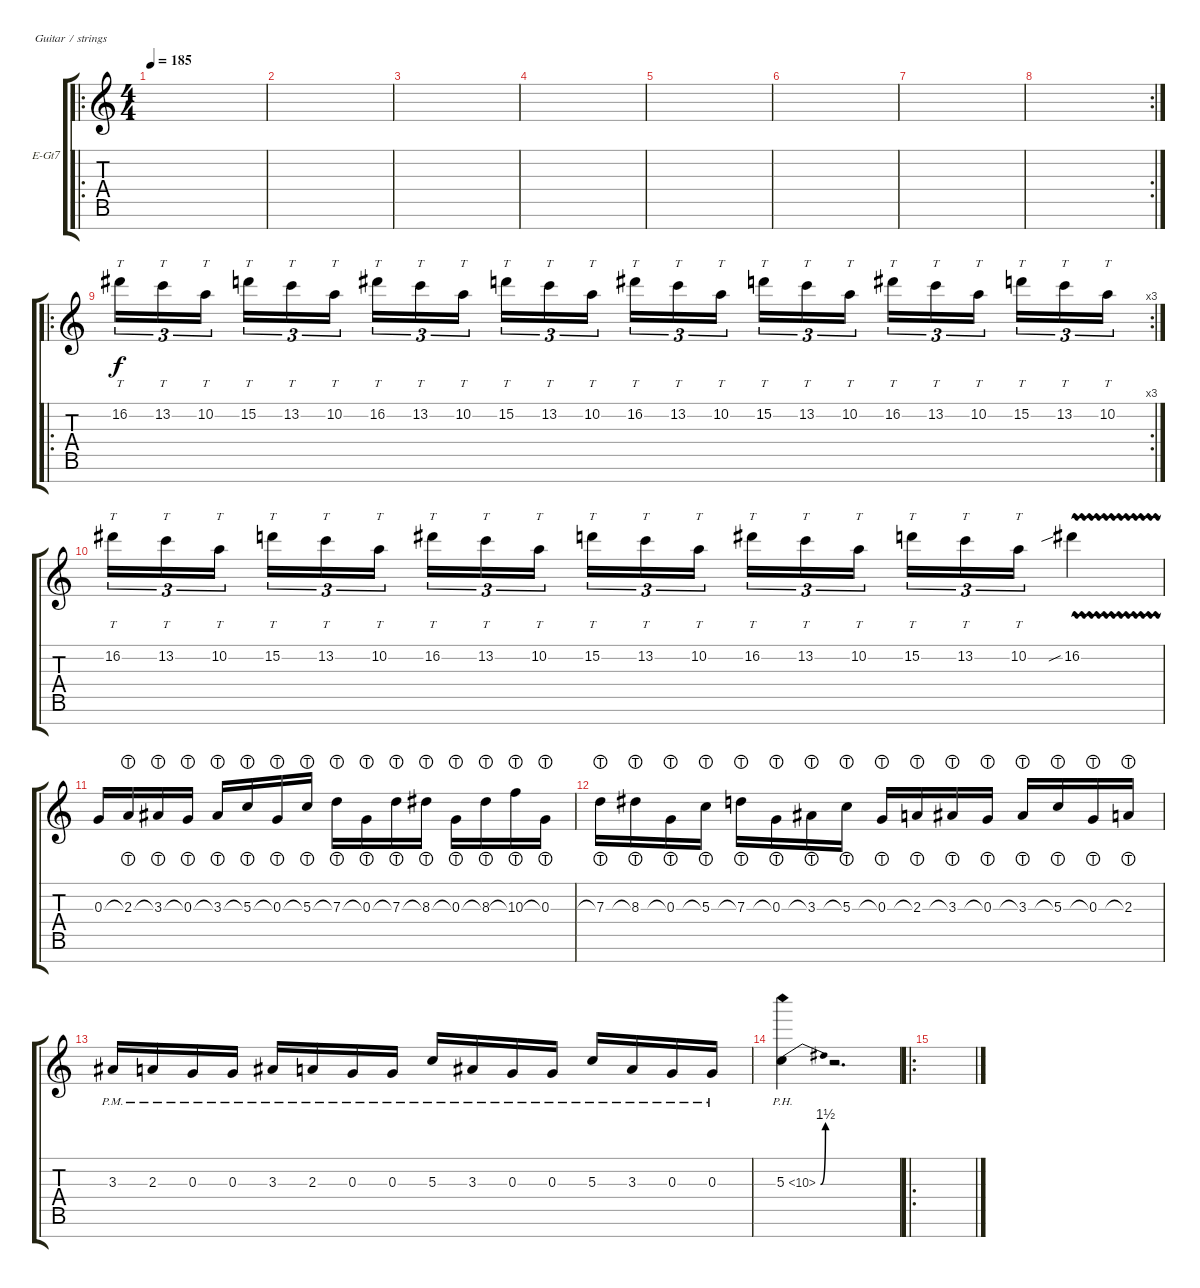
\bracketExtendMode groupsimilarinstruments
\firstSystemTrackNameOrientation horizontal
\otherSystemsTrackNameOrientation horizontal
\track ("Lead Guitar" "E-Gt7") {instrument distortionguitar}
\staff {score tabs}
\tuning (E4 B3 G3 D3 A2 E2 B1)
\ro
\ts (4 4)
\tempo 185
\clef g2
\ks c
|
|
|
|
|
|
|
\rc 2
|
\ro
\rc 3
16.2.16{tt tu (3 2)} 13.2.16{tt tu (3 2)} 10.2.16{tt tu (3 2)} 15.2.16{tt tu (3 2)} 13.2.16{tt tu (3 2)} 10.2.16{tt tu (3 2)} 16.2.16{tt tu (3 2)} 13.2.16{tt tu (3 2)} 10.2.16{tt tu (3 2)} 15.2.16{tt tu (3 2)} 13.2.16{tt tu (3 2)} 10.2.16{tt tu (3 2)} 16.2.16{tt tu (3 2)} 13.2.16{tt tu (3 2)} 10.2.16{tt tu (3 2)} 15.2.16{tt tu (3 2)} 13.2.16{tt tu (3 2)} 10.2.16{tt tu (3 2)} 16.2.16{tt tu (3 2)} 13.2.16{tt tu (3 2)} 10.2.16{tt tu (3 2)} 15.2.16{tt tu (3 2)} 13.2.16{tt tu (3 2)} 10.2.16{tt tu (3 2)} |
16.2.16{tt tu (3 2)} 13.2.16{tt tu (3 2)} 10.2.16{tt tu (3 2)} 15.2.16{tt tu (3 2)} 13.2.16{tt tu (3 2)} 10.2.16{tt tu (3 2)} 16.2.16{tt tu (3 2)} 13.2.16{tt tu (3 2)} 10.2.16{tt tu (3 2)} 15.2.16{tt tu (3 2)} 13.2.16{tt tu (3 2)} 10.2.16{tt tu (3 2)} 16.2.16{tt tu (3 2)} 13.2.16{tt tu (3 2)} 10.2.16{tt tu (3 2)} 15.2.16{tt tu (3 2)} 13.2.16{tt tu (3 2)} 10.2.16{tt tu (3 2)} 16.2{vw sib}.4 |
0.3.16 2.3{lht}.16 3.3{lht}.16 0.3{lht}.16 3.3{lht}.16 5.3{lht}.16 0.3{lht}.16 5.3{lht}.16 7.3{lht}.16 0.3{lht}.16 7.3{lht}.16 8.3{lht}.16 0.3{lht}.16 8.3{lht}.16 10.3{lht}.16 0.3{lht}.16 |
7.3{lht}.16 8.3{lht}.16 0.3{lht}.16 5.3{lht}.16 7.3{lht}.16 0.3{lht}.16 3.3{lht}.16 5.3{lht}.16 0.3{lht}.16 2.3{lht}.16 3.3{lht}.16 0.3{lht}.16 3.3{lht}.16 5.3{lht}.16 0.3{lht}.16 2.3{lht}.16 |
3.3{pm}.16 2.3{pm}.16 0.3{pm}.16 0.3{pm}.16 3.3{pm}.16 2.3{pm}.16 0.3{pm}.16 0.3{pm}.16 5.3{pm}.16 3.3{pm}.16 0.3{pm}.16 0.3{pm}.16 5.3{pm}.16 3.3{pm}.16 0.3{pm}.16 0.3{pm}.16 |
5.3{be (bend 0 0 27 6) ph 5}.4 r.2{d} |
\ro
